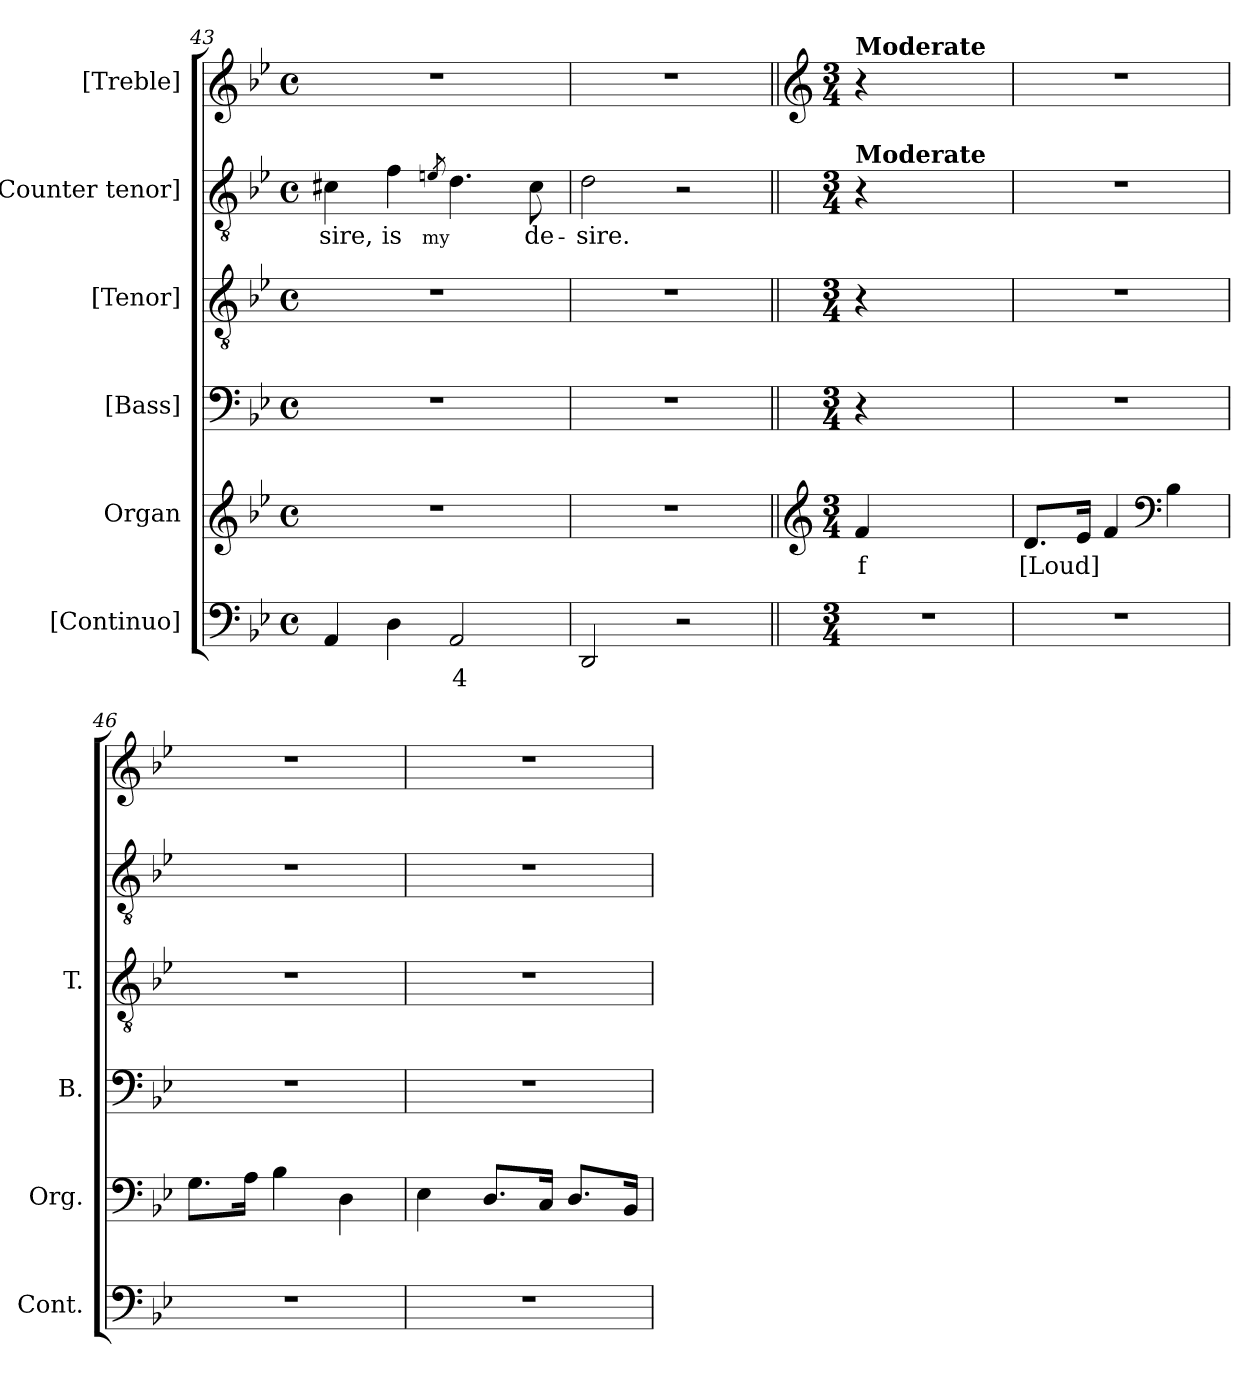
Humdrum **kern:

**kern	**text	**kern	**text	**kern	**kern	**kern	**text	**kern
*part6	*part6	*part5	*part5	*part4	*part3	*part2	*part2	*part1
*staff6	*staff6	*staff5	*staff5	*staff4	*staff3	*staff2	*staff2	*staff1
*I"[Continuo]	*	*I"Organ	*	*I"[Bass]	*I"[Tenor]	*I"[Counter tenor]	*	*I"[Treble]
*I'Cont.	*	*I'Org.	*	*I'B.	*I'T.	*	*	*
*clefF4	*	*clefG2	*	*clefF4	*clefGv2	*clefGv2	*	*clefG2
*	*	*	*	*	*ITrd7c12	*ITrd7c12	*	*
*k[b-e-]	*	*k[b-e-]	*	*k[b-e-]	*k[b-e-]	*k[b-e-]	*	*k[b-e-]
*B-:	*	*B-:	*	*B-:	*B-:	*B-:	*	*B-:
*M4/4	*	*M4/4	*	*M4/4	*M4/4	*M4/4	*	*M4/4
*met(c)	*	*met(c)	*	*met(c)	*met(c)	*met(c)	*	*met(c)
=43	=43	=43	=43	=43	=43	=43	=43	=43
!	!	!	!	!	!	!	!LO:LY:b:color=#000000	!
4AAi/	.	1r	.	1r	1r	4C#Xi\	-sire,	1r
!	!	!	!	!	!	!	!LO:LY:b:color=#000000	!
4Di\	.	.	.	.	.	4Fi\	is	.
!	!	!	!	!	!	!	!LO:LY:b:color=#000000	!
.	.	.	.	.	.	8qEni/	my	.
!	!LO:LY:b:color=#000000	!	!	!	!	!	!	!
2AAi/	4	.	.	.	.	4.Di\	.	.
!	!	!	!	!	!	!	!LO:LY:b:color=#000000	!
.	.	.	.	.	.	8C#i\	de-	.
=44	=44	=44	=44	=44	=44	=44	=44	=44
!	!	!	!	!	!	!	!LO:LY:b:color=#000000	!
2DDi/	.	1r	.	1r	1r	2Di\	-sire.	1r
2r	.	.	.	.	.	2r	.	.
!!LO:PB:g=z
=44||	=44||	=44||	=44||	=44||	=44||	=44||	=44||	=44||
*	*	*clefG2	*	*	*	*	*	*clefG2
*M3/4	*	*M3/4	*	*M3/4	*M3/4	*M3/4	*	*M3/4
!LO:N:vis=1	!	!	!	!	!	!	!	!
*	*	*	*	*	*	*MM100	*	*MM100
!	!	!	!	!	!	!	!	!LO:TX:a:B:t=Moderate
!	!	!	!	!	!	!LO:TX:a:B:t=Moderate	!	!
!	!	!	!LO:LY:b:color=#000000	!	!	!	!	!
2.r	.	4fi/	f	4r	4r	4r	.	4r
.	.	2ryy	.	2ryy	2ryy	2ryy	.	2ryy
=45	=45	=45	=45	=45	=45	=45	=45	=45
!LO:N:vis=1	!	!	!	!	!	!	!	!
!	!	!	!LO:LY:b:color=#000000	!LO:N:vis=1	!LO:N:vis=1	!LO:N:vis=1	!	!LO:N:vis=1
2.r	.	8.di/L	[Loud]	2.r	2.r	2.r	.	2.r
.	.	16e-i/Jk	.	.	.	.	.	.
.	.	4fi/	.	.	.	.	.	.
*	*	*clefF4	*	*	*	*	*	*
.	.	4B-i\	.	.	.	.	.	.
=46	=46	=46	=46	=46	=46	=46	=46	=46
!LO:N:vis=1	!	!	!	!LO:N:vis=1	!LO:N:vis=1	!LO:N:vis=1	!	!LO:N:vis=1
2.r	.	8.Gi\L	.	2.r	2.r	2.r	.	2.r
.	.	16Ai\Jk	.	.	.	.	.	.
.	.	4B-i\	.	.	.	.	.	.
.	.	4Di\	.	.	.	.	.	.
=47	=47	=47	=47	=47	=47	=47	=47	=47
!LO:N:vis=1	!	!	!	!LO:N:vis=1	!LO:N:vis=1	!LO:N:vis=1	!	!LO:N:vis=1
2.r	.	4E-i\	.	2.r	2.r	2.r	.	2.r
.	.	8.Di/L	.	.	.	.	.	.
.	.	16Ci/Jk	.	.	.	.	.	.
.	.	8.Di/L	.	.	.	.	.	.
.	.	16BB-i/Jk	.	.	.	.	.	.
=	=	=	=	=	=	=	=	=
*-	*-	*-	*-	*-	*-	*-	*-	*-
